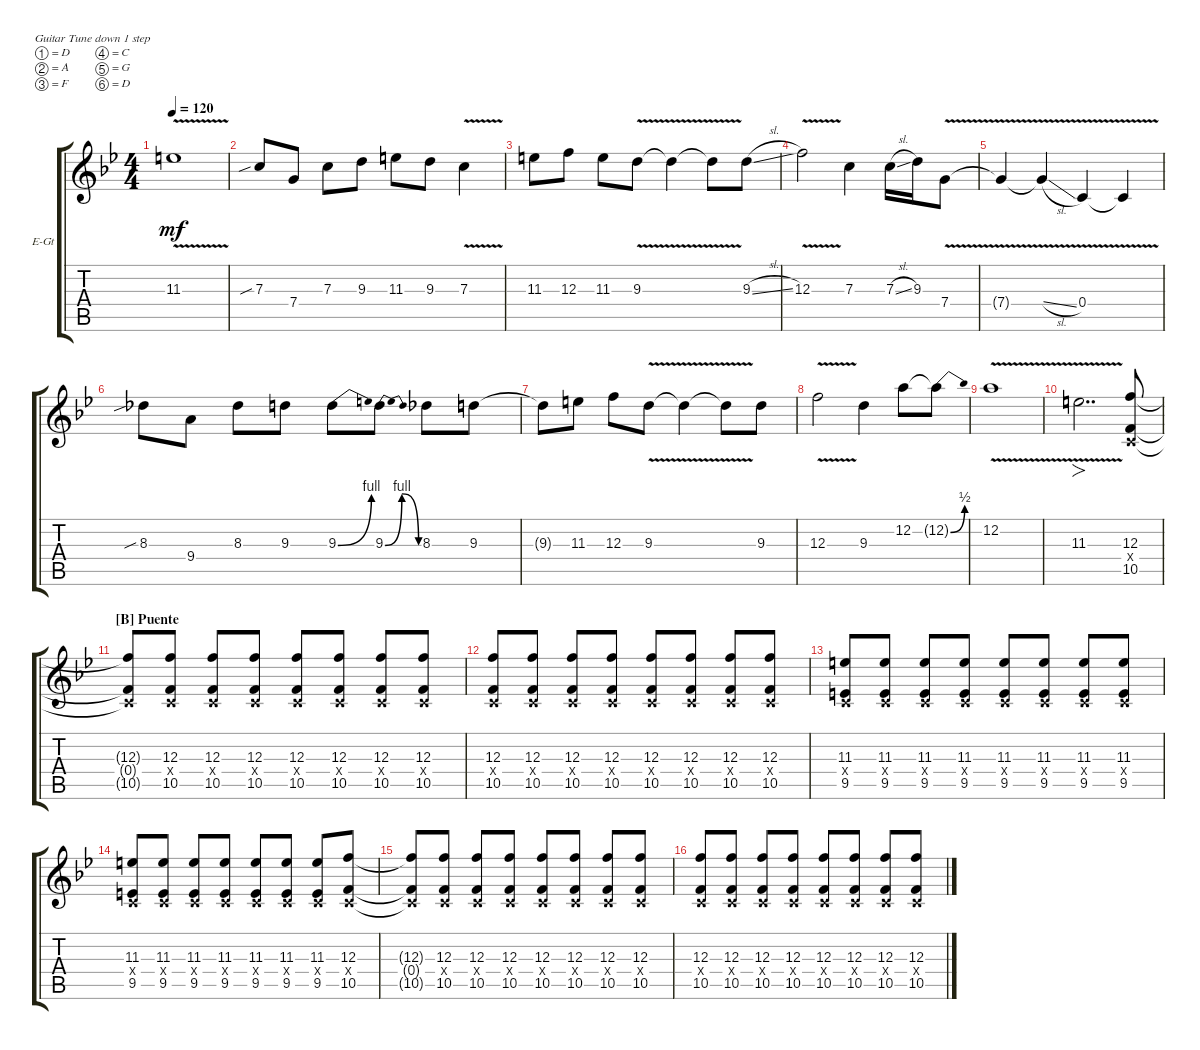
\bracketExtendMode groupsimilarinstruments
\firstSystemTrackNameOrientation horizontal
\otherSystemsTrackNameOrientation horizontal
\track ("Guitar 1 Ghoul" "E-Gt") {instrument distortionguitar}
\staff {score tabs}
\tuning (D4 A3 F3 C3 G2 D2)
\ts (4 4)
\tempo 120
\clef g2
\ks bb
11.3{v}.1{dy mf} |
7.3{sib}.8 7.4.8 7.3.8 9.3.8 11.3.8 9.3.8 7.3{v}.4 |
11.3.8 12.3.8 11.3.8 9.3{v}.8 9.3{v t}.4 9.3{v t}.8 9.3{sl}.8 |
12.3{v}.2 7.3.4 7.3{sl}.16 9.3.16 7.4{v}.8 |
7.4{v t}.4 7.4{v sl t}.4 0.4{v}.4 0.4{v t}.4 |
8.3{sib}.8 9.4.8 8.3.8 9.3.8 9.3{be (bend 0 0 15 4)}.8 9.3{be (bendrelease 0 0 0.6 4 20.4 4 30 0)}.8 8.3.8 9.3.8 |
9.3{t}.8 11.3.8 12.3.8 9.3{v}.8 9.3{v t}.4 9.3{v t}.8 9.3.8 |
12.3{v}.2 9.3.4 12.2.8 12.2{be (bend 0 0 15 2) t}.8 |
12.2{v}.1 |
11.3{v}.2{fo dd} (12.3 0.4{x} 10.5).8 |
\section ("B" "Puente")
(10.5{t} 0.4{x t} 12.3{t}).8 (12.3 0.4{x} 10.5).8 (12.3 0.4{x} 10.5).8 (12.3 0.4{x} 10.5).8 (12.3 0.4{x} 10.5).8 (12.3 0.4{x} 10.5).8 (12.3 0.4{x} 10.5).8 (12.3 0.4{x} 10.5).8 |
(10.5 0.4{x} 12.3).8 (12.3 0.4{x} 10.5).8 (12.3 0.4{x} 10.5).8 (12.3 0.4{x} 10.5).8 (12.3 0.4{x} 10.5).8 (12.3 0.4{x} 10.5).8 (12.3 0.4{x} 10.5).8 (12.3 0.4{x} 10.5).8 |
(9.5 0.4{x} 11.3).8 (9.5 0.4{x} 11.3).8 (9.5 0.4{x} 11.3).8 (9.5 0.4{x} 11.3).8 (9.5 0.4{x} 11.3).8 (9.5 0.4{x} 11.3).8 (9.5 0.4{x} 11.3).8 (9.5 0.4{x} 11.3).8 |
(9.5 0.4{x} 11.3).8 (9.5 0.4{x} 11.3).8 (9.5 0.4{x} 11.3).8 (9.5 0.4{x} 11.3).8 (9.5 0.4{x} 11.3).8 (9.5 0.4{x} 11.3).8 (9.5 0.4{x} 11.3).8 (12.3 0.4{x} 10.5).8 |
(10.5{t} 0.4{x t} 12.3{t}).8 (12.3 0.4{x} 10.5).8 (12.3 0.4{x} 10.5).8 (12.3 0.4{x} 10.5).8 (12.3 0.4{x} 10.5).8 (12.3 0.4{x} 10.5).8 (12.3 0.4{x} 10.5).8 (12.3 0.4{x} 10.5).8 |
(10.5 0.4{x} 12.3).8 (12.3 0.4{x} 10.5).8 (12.3 0.4{x} 10.5).8 (12.3 0.4{x} 10.5).8 (12.3 0.4{x} 10.5).8 (12.3 0.4{x} 10.5).8 (12.3 0.4{x} 10.5).8 (12.3 0.4{x} 10.5).8
